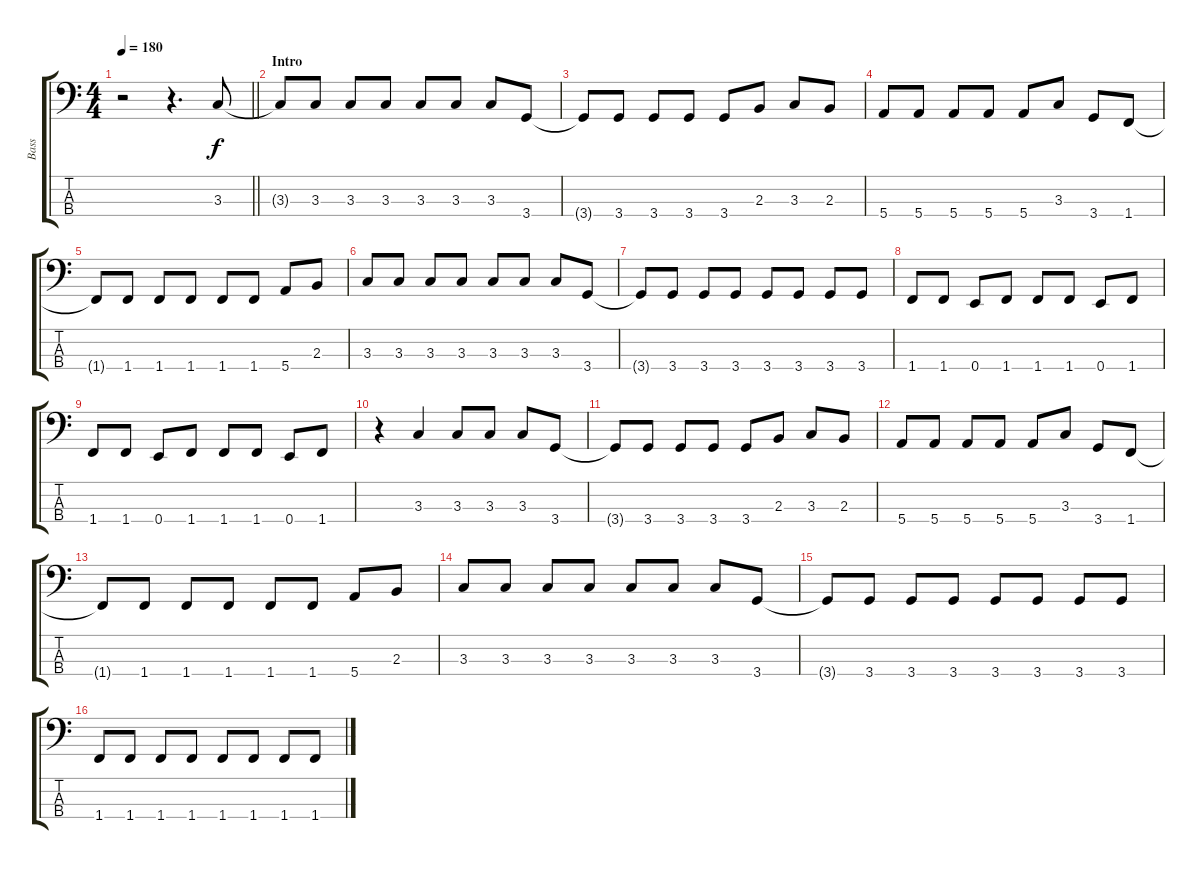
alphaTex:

\track ("Bass" "Bass") {instrument electricbasspick}
\staff {score tabs}
\tuning (G2 D2 A1 E1) {hide}
\ts (4 4)
\tempo 180
\clef f4
\barLineRight lightlight
\ks c
r.2{dy f instrument electricbasspick} r.4{d} 3.3.8 |
\section ("" "Intro")
3.3{t}.8 3.3.8 3.3.8 3.3.8 3.3.8 3.3.8 3.3.8 3.4.8 |
3.4{t}.8 3.4.8 3.4.8 3.4.8 3.4.8 2.3.8 3.3.8 2.3.8 |
5.4.8 5.4.8 5.4.8 5.4.8 5.4.8 3.3.8 3.4.8 1.4.8 |
1.4{t}.8 1.4.8 1.4.8 1.4.8 1.4.8 1.4.8 5.4.8 2.3.8 |
3.3.8 3.3.8 3.3.8 3.3.8 3.3.8 3.3.8 3.3.8 3.4.8 |
3.4{t}.8 3.4.8 3.4.8 3.4.8 3.4.8 3.4.8 3.4.8 3.4.8 |
1.4.8 1.4.8 0.4.8 1.4.8 1.4.8 1.4.8 0.4.8 1.4.8 |
1.4.8 1.4.8 0.4.8 1.4.8 1.4.8 1.4.8 0.4.8 1.4.8 |
r.4 3.3.4 3.3.8 3.3.8 3.3.8 3.4.8 |
3.4{t}.8 3.4.8 3.4.8 3.4.8 3.4.8 2.3.8 3.3.8 2.3.8 |
5.4.8 5.4.8 5.4.8 5.4.8 5.4.8 3.3.8 3.4.8 1.4.8 |
1.4{t}.8 1.4.8 1.4.8 1.4.8 1.4.8 1.4.8 5.4.8 2.3.8 |
3.3.8 3.3.8 3.3.8 3.3.8 3.3.8 3.3.8 3.3.8 3.4.8 |
3.4{t}.8 3.4.8 3.4.8 3.4.8 3.4.8 3.4.8 3.4.8 3.4.8 |
1.4.8 1.4.8 1.4.8 1.4.8 1.4.8 1.4.8 1.4.8 1.4.8
